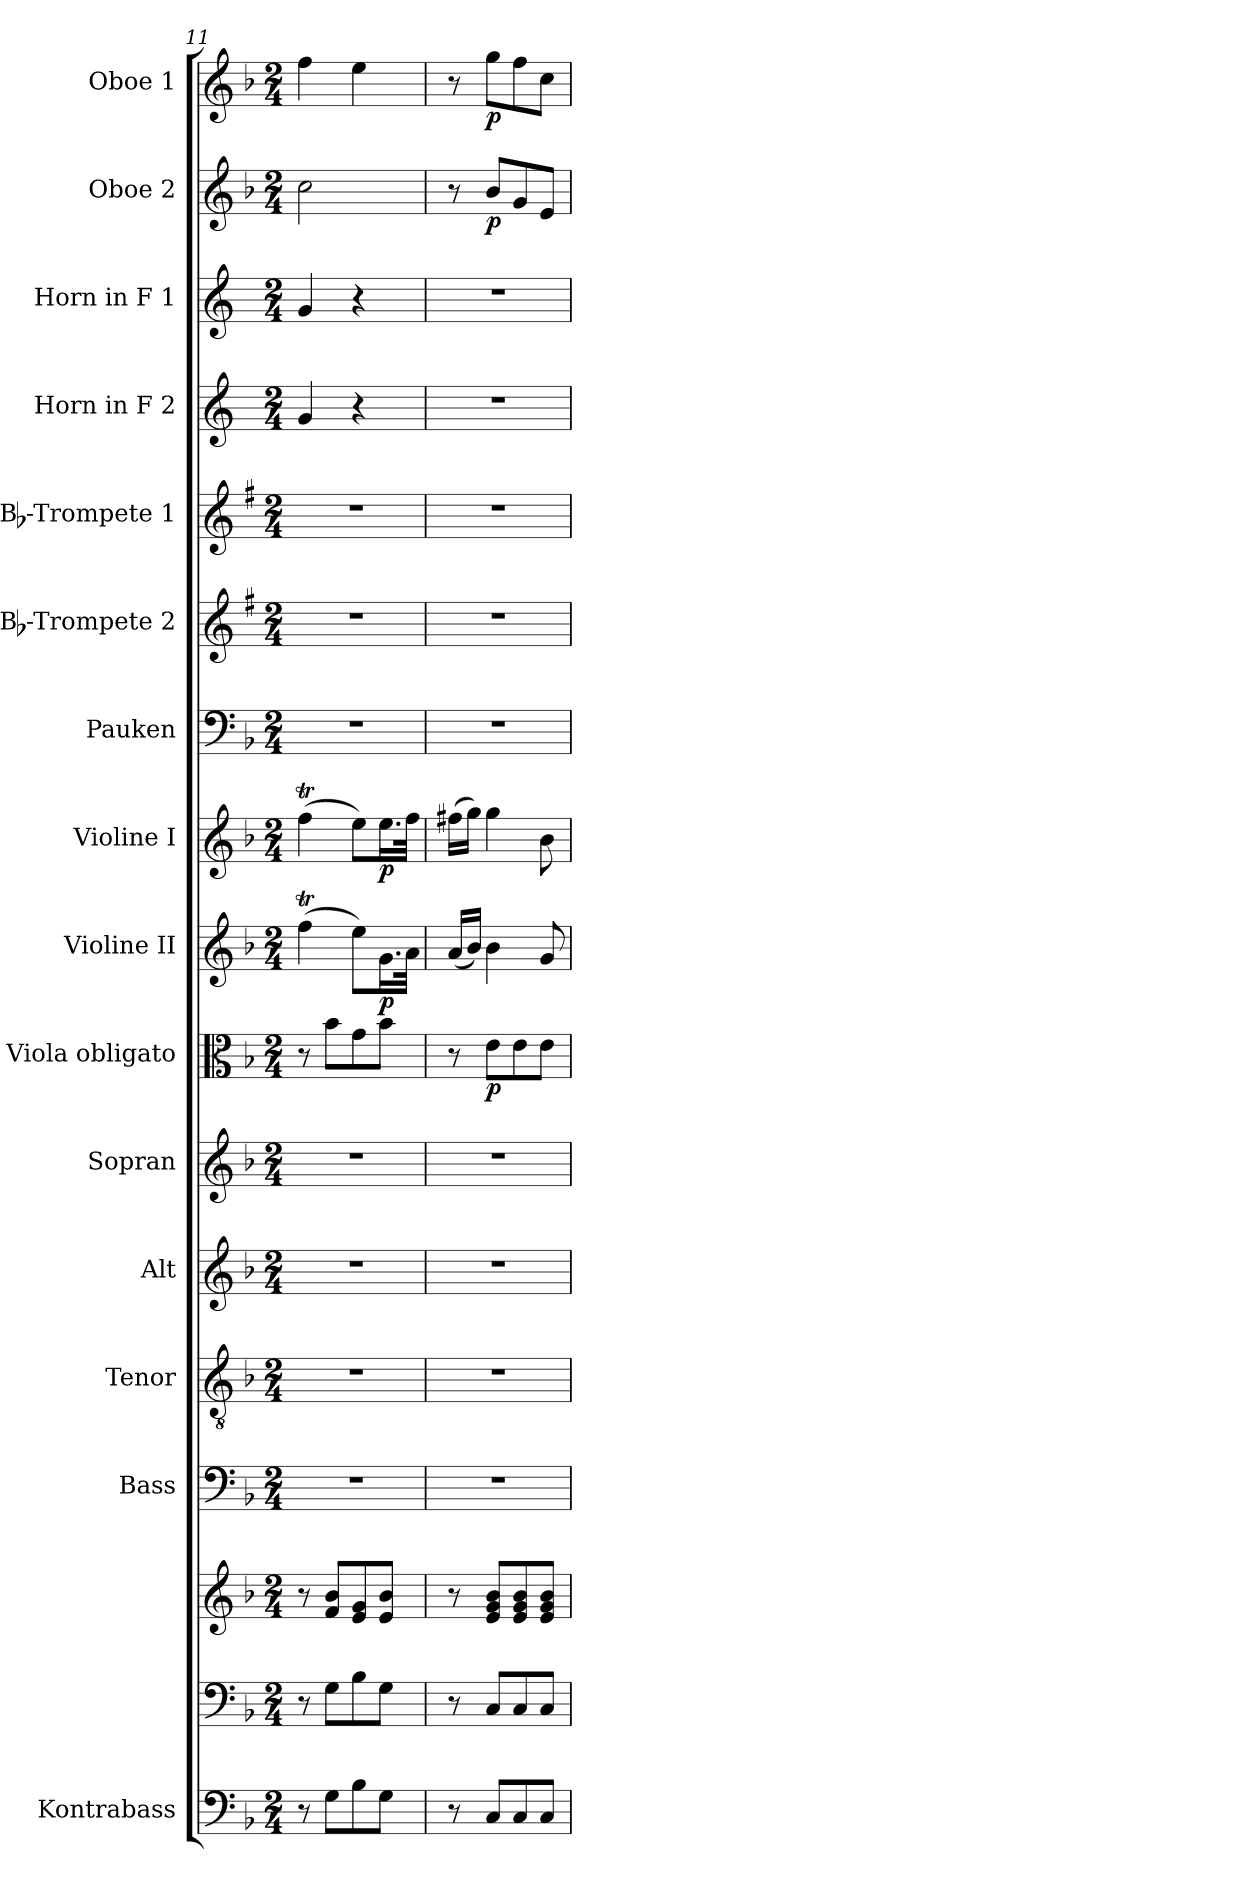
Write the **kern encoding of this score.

**kern	**kern	**kern	**kern	**kern	**kern	**kern	**kern	**dynam	**kern	**dynam	**kern	**dynam	**kern	**kern	**kern	**kern	**kern	**kern	**dynam	**kern	**dynam
*part16	*part15	*part15	*part14	*part13	*part12	*part11	*part10	*part10	*part9	*part9	*part8	*part8	*part7	*part6	*part5	*part4	*part3	*part2	*part2	*part1	*part1
*staff17	*staff16	*staff15	*staff14	*staff13	*staff12	*staff11	*staff10	*staff10	*staff9	*staff9	*staff8	*staff8	*staff7	*staff6	*staff5	*staff4	*staff3	*staff2	*staff2	*staff1	*staff1
*I"Kontrabass	*	*	*I"Bass	*I"Tenor	*I"Alt	*I"Sopran	*I"Viola obligato	*	*I"Violine II	*	*I"Violine I	*	*I"Pauken	*I"Bb-Trompete 2	*I"Bb-Trompete 1	*I"Horn in F 2	*I"Horn in F 1	*I"Oboe 2	*	*I"Oboe 1	*
*I'Kb.	*	*	*I'B.	*I'T.	*I'A.	*I'S.	*I'Vla.	*	*I'Vl. II	*	*I'Vl. I	*	*I'Pk.	*I'Bb Trp. 2	*I'Bb Trp. 1	*	*	*I'Ob. 2	*	*I'Ob. 1	*
*clefF4	*clefF4	*clefG2	*clefF4	*clefGv2	*clefG2	*clefG2	*clefC3	*	*clefG2	*	*clefG2	*	*clefF4	*clefG2	*clefG2	*clefG2	*clefG2	*clefG2	*	*clefG2	*
*ITrd7c12	*	*	*	*	*	*	*	*	*	*	*	*	*	*ITrd1c2	*ITrd1c2	*ITrd4c7	*ITrd4c7	*	*	*	*
*k[b-]	*k[b-]	*k[b-]	*k[b-]	*k[b-]	*k[b-]	*k[b-]	*k[b-]	*	*k[b-]	*	*k[b-]	*	*k[b-]	*k[b-]	*k[b-]	*k[b-]	*k[b-]	*k[b-]	*	*k[b-]	*
*F:	*F:	*F:	*F:	*F:	*F:	*F:	*F:	*	*F:	*	*F:	*	*F:	*F:	*F:	*F:	*F:	*F:	*	*F:	*
*M2/4	*M2/4	*M2/4	*M2/4	*M2/4	*M2/4	*M2/4	*M2/4	*	*M2/4	*	*M2/4	*	*M2/4	*M2/4	*M2/4	*M2/4	*M2/4	*M2/4	*	*M2/4	*
=11	=11	=11	=11	=11	=11	=11	=11	=11	=11	=11	=11	=11	=11	=11	=11	=11	=11	=11	=11	=11	=11
8r	8r	8r	2r	2r	2r	2r	8r	.	(>4ffT\	.	(>4ffT\	.	2r	2r	2r	4c/	4c/	2cc\	.	4ff\	.
8GG\L	8G\L	8f/ 8b-/L	.	.	.	.	8b-\L	.	.	.	.	.	.	.	.	.	.	.	.	.	.
8BB-\	8B-\	8e/ 8g/	.	.	.	.	8g\	.	8ee\L)	.	8ee\L)	.	.	.	.	4r	4r	.	.	4ee\	.
!	!	!	!	!	!	!	!	!	!	!LO:DY:b	!	!LO:DY:b	!	!	!	!	!	!	!	!	!
8GG\J	8G\J	8e/ 8b-/J	.	.	.	.	8b-\J	.	16.g\L	p	16.ee\L	p	.	.	.	.	.	.	.	.	.
.	.	.	.	.	.	.	.	.	32a\JJk	.	32ff\JJk	.	.	.	.	.	.	.	.	.	.
=12	=12	=12	=12	=12	=12	=12	=12	=12	=12	=12	=12	=12	=12	=12	=12	=12	=12	=12	=12	=12	=12
8r	8r	8r	2r	2r	2r	2r	8r	.	(<16a/LL	.	(>16ff#X\LL	.	2r	2r	2r	2r	2r	8r	.	8r	.
.	.	.	.	.	.	.	.	.	16b-/JJ)	.	16gg\JJ)	.	.	.	.	.	.	.	.	.	.
!	!	!	!	!	!	!	!	!LO:DY:b	!	!	!	!	!	!	!	!	!	!	!LO:DY:b	!	!LO:DY:b
8CC/L	8C/L	8e/ 8g/ 8b-/L	.	.	.	.	8e\L	p	4b-\	.	4gg\	.	.	.	.	.	.	8b-/L	p	8gg\L	p
8CC/	8C/	8e/ 8g/ 8b-/	.	.	.	.	8e\	.	.	.	.	.	.	.	.	.	.	8g/	.	8ff\	.
8CC/J	8C/J	8e/ 8g/ 8b-/J	.	.	.	.	8e\J	.	8g/	.	8b-\	.	.	.	.	.	.	8e/J	.	8cc\J	.
=	=	=	=	=	=	=	=	=	=	=	=	=	=	=	=	=	=	=	=	=	=
*-	*-	*-	*-	*-	*-	*-	*-	*-	*-	*-	*-	*-	*-	*-	*-	*-	*-	*-	*-	*-	*-
